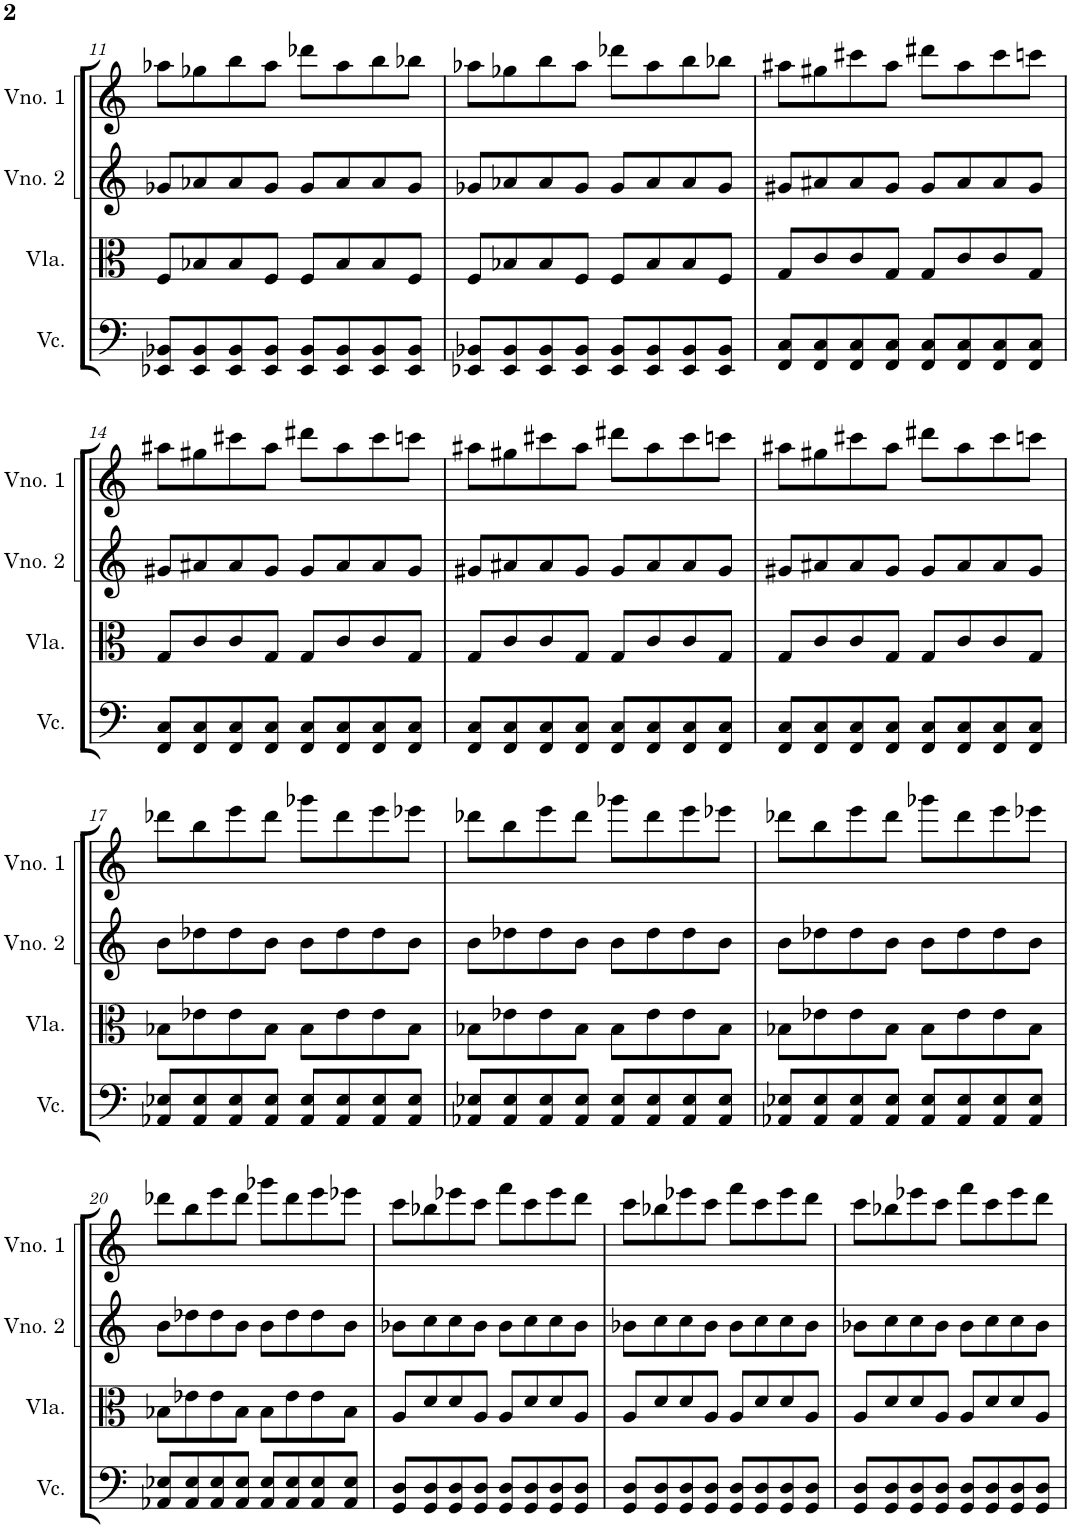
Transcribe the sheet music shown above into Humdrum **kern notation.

**kern	**kern	**kern	**kern
*part4	*part3	*part2	*part1
*staff4	*staff3	*staff2	*staff1
*I"Violoncelo	*I"Viola	*I"Violino 2	*I"Violino 1
*I'Vc.	*I'Vla.	*I'Vno. 2	*I'Vno. 1
!!LO:PB:g=z
*clefF4	*clefC3	*clefG2	*clefG2
*k[]	*k[]	*k[]	*k[]
*M4/4	*M4/4	*M4/4	*M4/4
=11	=11	=11	=11
8EE-X/ 8BB-X/L	8F/L	8g-X/L	8aa-X\L
8EE-/ 8BB-/	8B-X/	8a-X/	8gg-X\
8EE-/ 8BB-/	8B-/	8a-/	8bb\
8EE-/ 8BB-/J	8F/J	8g-/J	8aa-\J
8EE-/ 8BB-/L	8F/L	8g-/L	8ddd-X\L
8EE-/ 8BB-/	8B-/	8a-/	8aa-\
8EE-/ 8BB-/	8B-/	8a-/	8bb\
8EE-/ 8BB-/J	8F/J	8g-/J	8bb-X\J
=12	=12	=12	=12
8EE-X/ 8BB-X/L	8F/L	8g-X/L	8aa-X\L
8EE-/ 8BB-/	8B-X/	8a-X/	8gg-X\
8EE-/ 8BB-/	8B-/	8a-/	8bb\
8EE-/ 8BB-/J	8F/J	8g-/J	8aa-\J
8EE-/ 8BB-/L	8F/L	8g-/L	8ddd-X\L
8EE-/ 8BB-/	8B-/	8a-/	8aa-\
8EE-/ 8BB-/	8B-/	8a-/	8bb\
8EE-/ 8BB-/J	8F/J	8g-/J	8bb-X\J
=13	=13	=13	=13
8FF/ 8C/L	8G/L	8g#X/L	8aa#X\L
8FF/ 8C/	8c/	8a#X/	8gg#X\
8FF/ 8C/	8c/	8a#/	8ccc#X\
8FF/ 8C/J	8G/J	8g#/J	8aa#\J
8FF/ 8C/L	8G/L	8g#/L	8ddd#X\L
8FF/ 8C/	8c/	8a#/	8aa#\
8FF/ 8C/	8c/	8a#/	8ccc#\
8FF/ 8C/J	8G/J	8g#/J	8cccn\J
!!LO:LB:g=z
=14	=14	=14	=14
8FF/ 8C/L	8G/L	8g#X/L	8aa#X\L
8FF/ 8C/	8c/	8a#X/	8gg#X\
8FF/ 8C/	8c/	8a#/	8ccc#X\
8FF/ 8C/J	8G/J	8g#/J	8aa#\J
8FF/ 8C/L	8G/L	8g#/L	8ddd#X\L
8FF/ 8C/	8c/	8a#/	8aa#\
8FF/ 8C/	8c/	8a#/	8ccc#\
8FF/ 8C/J	8G/J	8g#/J	8cccn\J
=15	=15	=15	=15
8FF/ 8C/L	8G/L	8g#X/L	8aa#X\L
8FF/ 8C/	8c/	8a#X/	8gg#X\
8FF/ 8C/	8c/	8a#/	8ccc#X\
8FF/ 8C/J	8G/J	8g#/J	8aa#\J
8FF/ 8C/L	8G/L	8g#/L	8ddd#X\L
8FF/ 8C/	8c/	8a#/	8aa#\
8FF/ 8C/	8c/	8a#/	8ccc#\
8FF/ 8C/J	8G/J	8g#/J	8cccn\J
=16	=16	=16	=16
8FF/ 8C/L	8G/L	8g#X/L	8aa#X\L
8FF/ 8C/	8c/	8a#X/	8gg#X\
8FF/ 8C/	8c/	8a#/	8ccc#X\
8FF/ 8C/J	8G/J	8g#/J	8aa#\J
8FF/ 8C/L	8G/L	8g#/L	8ddd#X\L
8FF/ 8C/	8c/	8a#/	8aa#\
8FF/ 8C/	8c/	8a#/	8ccc#\
8FF/ 8C/J	8G/J	8g#/J	8cccn\J
!!LO:LB:g=z
=17	=17	=17	=17
8AA-X/ 8E-X/L	8B-X\L	8b\L	8ddd-X\L
8AA-/ 8E-/	8e-X\	8dd-X\	8bb\
8AA-/ 8E-/	8e-\	8dd-\	8eee\
8AA-/ 8E-/J	8B-\J	8b\J	8ddd-\J
8AA-/ 8E-/L	8B-\L	8b\L	8ggg-X\L
8AA-/ 8E-/	8e-\	8dd-\	8ddd-\
8AA-/ 8E-/	8e-\	8dd-\	8eee\
8AA-/ 8E-/J	8B-\J	8b\J	8eee-X\J
=18	=18	=18	=18
8AA-X/ 8E-X/L	8B-X\L	8b\L	8ddd-X\L
8AA-/ 8E-/	8e-X\	8dd-X\	8bb\
8AA-/ 8E-/	8e-\	8dd-\	8eee\
8AA-/ 8E-/J	8B-\J	8b\J	8ddd-\J
8AA-/ 8E-/L	8B-\L	8b\L	8ggg-X\L
8AA-/ 8E-/	8e-\	8dd-\	8ddd-\
8AA-/ 8E-/	8e-\	8dd-\	8eee\
8AA-/ 8E-/J	8B-\J	8b\J	8eee-X\J
=19	=19	=19	=19
8AA-X/ 8E-X/L	8B-X\L	8b\L	8ddd-X\L
8AA-/ 8E-/	8e-X\	8dd-X\	8bb\
8AA-/ 8E-/	8e-\	8dd-\	8eee\
8AA-/ 8E-/J	8B-\J	8b\J	8ddd-\J
8AA-/ 8E-/L	8B-\L	8b\L	8ggg-X\L
8AA-/ 8E-/	8e-\	8dd-\	8ddd-\
8AA-/ 8E-/	8e-\	8dd-\	8eee\
8AA-/ 8E-/J	8B-\J	8b\J	8eee-X\J
!!LO:LB:g=z
=20	=20	=20	=20
8AA-X/ 8E-X/L	8B-X\L	8b\L	8ddd-X\L
8AA-/ 8E-/	8e-X\	8dd-X\	8bb\
8AA-/ 8E-/	8e-\	8dd-\	8eee\
8AA-/ 8E-/J	8B-\J	8b\J	8ddd-\J
8AA-/ 8E-/L	8B-\L	8b\L	8ggg-X\L
8AA-/ 8E-/	8e-\	8dd-\	8ddd-\
8AA-/ 8E-/	8e-\	8dd-\	8eee\
8AA-/ 8E-/J	8B-\J	8b\J	8eee-X\J
=21	=21	=21	=21
8GG/ 8D/L	8A/L	8b-X\L	8ccc\L
8GG/ 8D/	8d/	8cc\	8bb-X\
8GG/ 8D/	8d/	8cc\	8eee-X\
8GG/ 8D/J	8A/J	8b-\J	8ccc\J
8GG/ 8D/L	8A/L	8b-\L	8fff\L
8GG/ 8D/	8d/	8cc\	8ccc\
8GG/ 8D/	8d/	8cc\	8eee-\
8GG/ 8D/J	8A/J	8b-\J	8ddd\J
=22	=22	=22	=22
8GG/ 8D/L	8A/L	8b-X\L	8ccc\L
8GG/ 8D/	8d/	8cc\	8bb-X\
8GG/ 8D/	8d/	8cc\	8eee-X\
8GG/ 8D/J	8A/J	8b-\J	8ccc\J
8GG/ 8D/L	8A/L	8b-\L	8fff\L
8GG/ 8D/	8d/	8cc\	8ccc\
8GG/ 8D/	8d/	8cc\	8eee-\
8GG/ 8D/J	8A/J	8b-\J	8ddd\J
=23	=23	=23	=23
8GG/ 8D/L	8A/L	8b-X\L	8ccc\L
8GG/ 8D/	8d/	8cc\	8bb-X\
8GG/ 8D/	8d/	8cc\	8eee-X\
8GG/ 8D/J	8A/J	8b-\J	8ccc\J
8GG/ 8D/L	8A/L	8b-\L	8fff\L
8GG/ 8D/	8d/	8cc\	8ccc\
8GG/ 8D/	8d/	8cc\	8eee-\
8GG/ 8D/J	8A/J	8b-\J	8ddd\J
=	=	=	=
*-	*-	*-	*-
